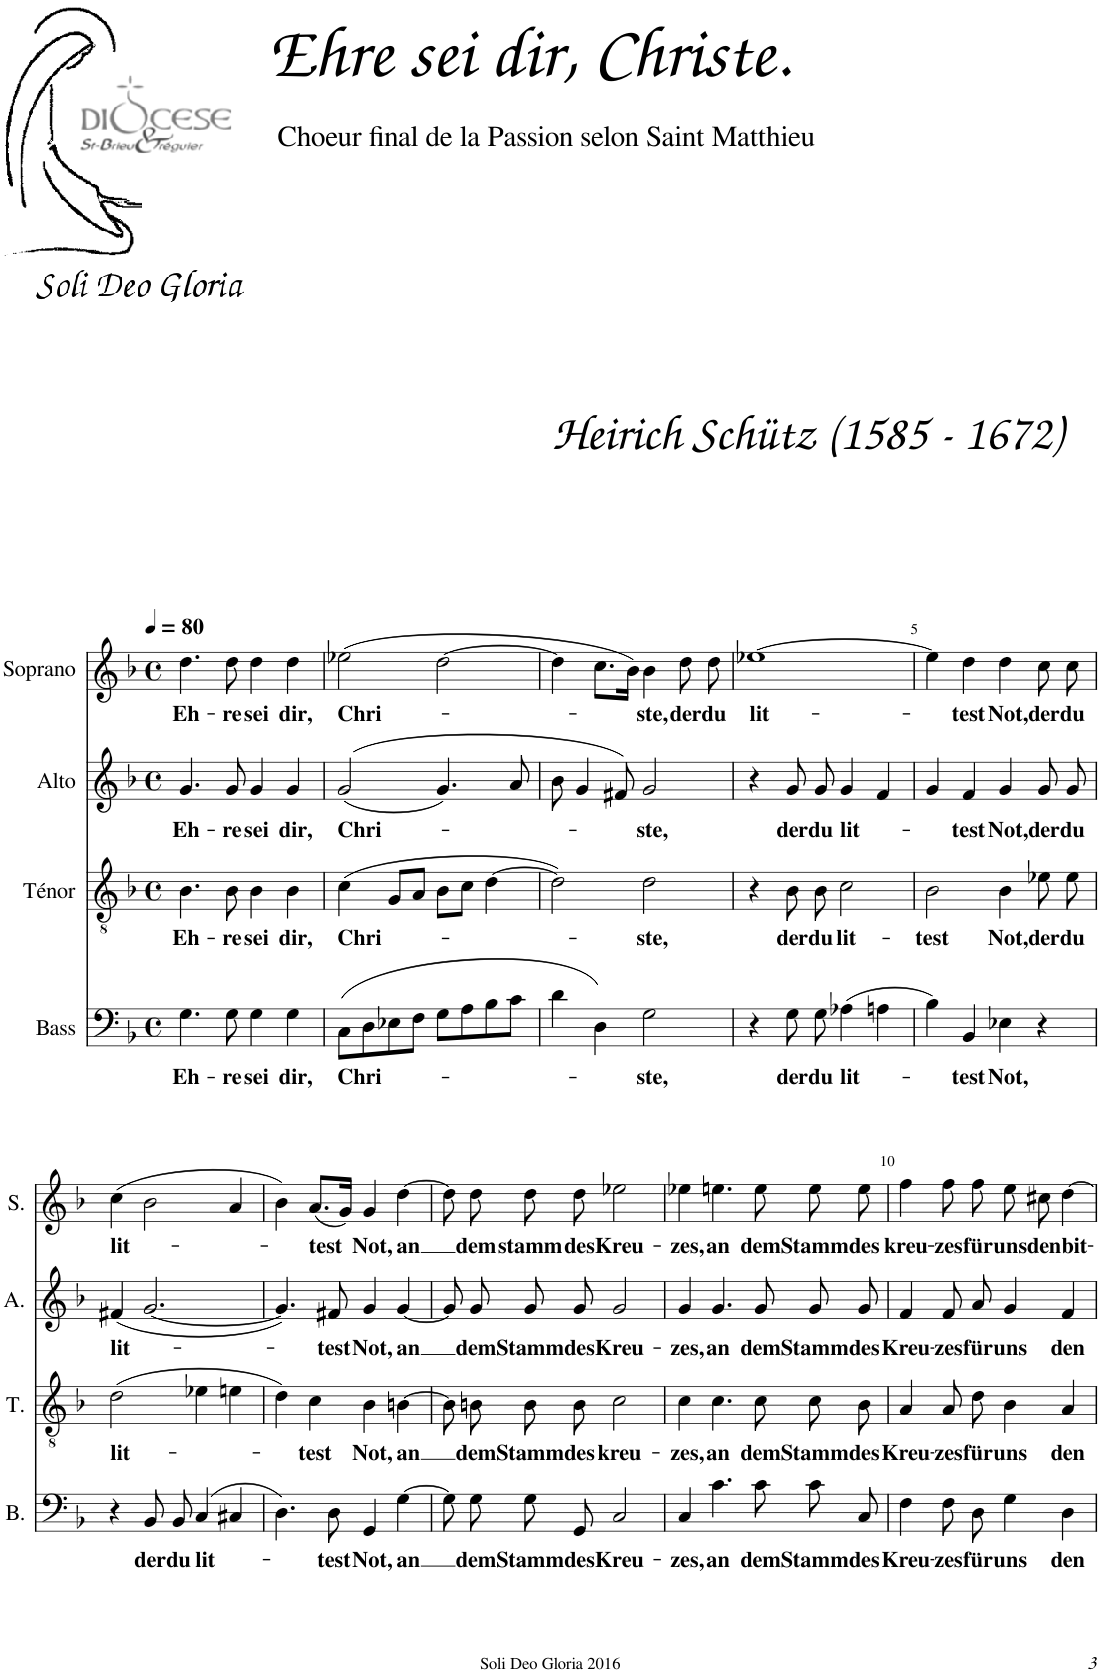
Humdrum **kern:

**kern	**text	**kern	**text	**kern	**text	**kern	**text
*part4	*part4	*part3	*part3	*part2	*part2	*part1	*part1
*staff4	*staff4	*staff3	*staff3	*staff2	*staff2	*staff1	*staff1
*I"Bass	*	*I"Ténor	*	*I"Alto	*	*I"Soprano	*
*I'B.	*	*I'T.	*	*I'A.	*	*I'S.	*
*clefF4	*	*clefGv2	*	*clefG2	*	*clefG2	*
*k[b-]	*	*k[b-]	*	*k[b-]	*	*k[b-]	*
*M4/4	*	*M4/4	*	*M4/4	*	*M4/4	*
*met(c)	*	*met(c)	*	*met(c)	*	*met(c)	*
*MM80	*	*MM80	*	*MM80	*	*MM80	*
=1	=1	=1	=1	=1	=1	=1	=1
!	!LO:LY:b	!	!LO:LY:b	!	!LO:LY:b	!	!LO:LY:b
4.G\	Eh-	4.B-\	Eh-	4.g/	Eh-	4.dd\	Eh-
!	!LO:LY:b	!	!LO:LY:b	!	!LO:LY:b	!	!LO:LY:b
8G\	-re	8B-\	-re	8g/	-re	8dd\	-re
!	!LO:LY:b	!	!LO:LY:b	!	!LO:LY:b	!	!LO:LY:b
4G\	sei	4B-\	sei	4g/	sei	4dd\	sei
!	!LO:LY:b	!	!LO:LY:b	!	!LO:LY:b	!	!LO:LY:b
4G\	dir,	4B-\	dir,	4g/	dir,	4dd\	dir,
=2	=2	=2	=2	=2	=2	=2	=2
!	!LO:LY:b	!	!LO:LY:b	!	!LO:LY:b	!	!LO:LY:b
(8C\L	Chri-	(4c\	Chri-	((2g/	Chri-	(2ee-X\	Chri-
8D\	.	.	.	.	.	.	.
8E-X\	.	8G/L	.	.	.	.	.
8F\J	.	8A/J	.	.	.	.	.
8G\L	.	8B-\L	.	4.g/)	.	[2dd\	.
8A\	.	8c\J	.	.	.	.	.
8B-\	.	[4d\	.	.	.	.	.
8c\J	.	.	.	8a/	.	.	.
=3	=3	=3	=3	=3	=3	=3	=3
4d\	.	2d\])	.	8b-\	.	4dd\]	.
.	.	.	.	4g/	.	.	.
4D\)	.	.	.	.	.	8.cc\L	.
.	.	.	.	8f#X/)	.	.	.
.	.	.	.	.	.	16b-\Jk)	.
!	!LO:LY:b	!	!LO:LY:b	!	!LO:LY:b	!	!LO:LY:b
2G\	-ste,	2d\	-ste,	2g/	-ste,	4b-\	-ste,
!	!	!	!	!	!	!	!LO:LY:b
.	.	.	.	.	.	8dd\	der
!	!	!	!	!	!	!	!LO:LY:b
.	.	.	.	.	.	8dd\	du
=4	=4	=4	=4	=4	=4	=4	=4
!	!	!	!	!	!	!	!LO:LY:b
4r	.	4r	.	4r	.	[1ee-X	lit-
!	!LO:LY:b	!	!LO:LY:b	!	!LO:LY:b	!	!
8G\	der	8B-\	der	8g/L	der	.	.
!	!LO:LY:b	!	!LO:LY:b	!	!LO:LY:b	!	!
8G\	du	8B-\	du	8g/J	du	.	.
!	!LO:LY:b	!	!LO:LY:b	!	!LO:LY:b	!	!
(4A-X\	lit-	2c\	lit-	4g/	lit-	.	.
4An\	.	.	.	4f/	.	.	.
=5	=5	=5	=5	=5	=5	=5	=5
!	!	!	!LO:LY:b	!	!	!	!
4B-\)	.	2B-\	-test	4g/	.	4ee-\]	.
!	!LO:LY:b	!	!	!	!LO:LY:b	!	!LO:LY:b
4BB-/	-test	.	.	4f/	-test	4dd\	-test
!	!LO:LY:b	!	!LO:LY:b	!	!LO:LY:b	!	!LO:LY:b
4E-X\	Not,	4B-\	Not,	4g/	Not,	4dd\	Not,
!	!	!	!LO:LY:b	!	!LO:LY:b	!	!LO:LY:b
4r	.	8e-X\	der	8g/L	der	8cc\	der
!	!	!	!LO:LY:b	!	!LO:LY:b	!	!LO:LY:b
.	.	8e-\	du	8g/J	du	8cc\	du
!!LO:LB:g=z
=6	=6	=6	=6	=6	=6	=6	=6
!	!	!	!LO:LY:b	!	!LO:LY:b	!	!LO:LY:b
4r	.	(2d\	lit-	(4f#X/	lit-	(4cc\	lit-
!	!LO:LY:b	!	!	!	!	!	!
8BB-/	der	.	.	[2.g/	.	2b-\	.
!	!LO:LY:b	!	!	!	!	!	!
8BB-/	du	.	.	.	.	.	.
!	!LO:LY:b	!	!	!	!	!	!
(4C/	lit-	4e-X\	.	.	.	.	.
4C#X/	.	4en\	.	.	.	4a/	.
=7	=7	=7	=7	=7	=7	=7	=7
4.D\)	.	4d\)	.	4.g/])	.	4b-\)	.
!	!	!	!LO:LY:b	!	!	!	!LO:LY:b
.	.	4c\	-test	.	.	(8.a/L	-test
!	!LO:LY:b	!	!	!	!LO:LY:b	!	!
8D\	-test	.	.	8f#X/	-test	.	.
.	.	.	.	.	.	16g/Jk)	.
!	!LO:LY:b	!	!LO:LY:b	!	!LO:LY:b	!	!LO:LY:b
4GG/	Not,	4B-\	Not,	4g/	Not,	4g/	Not,
!	!LO:LY:b	!	!LO:LY:b	!	!LO:LY:b	!	!LO:LY:b
[4G\	an	[4Bn\	an	[4g/	an	[4dd\	an
=8	=8	=8	=8	=8	=8	=8	=8
8G\]	.	8B\]	.	8g/L]	.	8dd\]	.
!	!LO:LY:b	!	!LO:LY:b	!	!LO:LY:b	!	!LO:LY:b
8G\	dem	8Bn\	dem	8g/J	dem	8dd\	dem
!	!LO:LY:b	!	!LO:LY:b	!	!LO:LY:b	!	!LO:LY:b
8G\	Stamm	8B\	Stamm	8g/L	Stamm	8dd\	stamm
!	!LO:LY:b	!	!LO:LY:b	!	!LO:LY:b	!	!LO:LY:b
8GG/	des	8B\	des	8g/J	des	8dd\	des
!	!LO:LY:b	!	!LO:LY:b	!	!LO:LY:b	!	!LO:LY:b
2C/	Kreu-	2c\	kreu-	2g/	Kreu-	2ee-X\	Kreu-
=9	=9	=9	=9	=9	=9	=9	=9
!	!LO:LY:b	!	!LO:LY:b	!	!LO:LY:b	!	!LO:LY:b
4C/	-zes,	4c\	-zes,	4g/	-zes,	4ee-X\	-zes,
!	!LO:LY:b	!	!LO:LY:b	!	!LO:LY:b	!	!LO:LY:b
4.c\	an	4.c\	an	4.g/	an	4.een\	an
!	!LO:LY:b	!	!LO:LY:b	!	!LO:LY:b	!	!LO:LY:b
8c\	dem	8c\	dem	8g/	dem	8ee\	dem
!	!LO:LY:b	!	!LO:LY:b	!	!LO:LY:b	!	!LO:LY:b
8c\	Stamm	8c\	Stamm	8g/L	Stamm	8ee\	Stamm
!	!LO:LY:b	!	!LO:LY:b	!	!LO:LY:b	!	!LO:LY:b
8C/	des	8B-\	des	8g/J	des	8ee\	des
=10	=10	=10	=10	=10	=10	=10	=10
!	!LO:LY:b	!	!LO:LY:b	!	!LO:LY:b	!	!LO:LY:b
4F\	Kreu-	4A/	Kreu-	4f/	Kreu-	4ff\	kreu-
!	!LO:LY:b	!	!LO:LY:b	!	!LO:LY:b	!	!LO:LY:b
8F\	-zes	8A/	-zes	8f/L	-zes	8ff\	-zes
!	!LO:LY:b	!	!LO:LY:b	!	!LO:LY:b	!	!LO:LY:b
8D\	für	8d\	für	8a/J	für	8ff\	für
!	!LO:LY:b	!	!LO:LY:b	!	!LO:LY:b	!	!LO:LY:b
4G\	uns	4B-\	uns	4g/	uns	8ee\	uns
!	!	!	!	!	!	!	!LO:LY:b
.	.	.	.	.	.	8cc#X\	den
!	!LO:LY:b	!	!LO:LY:b	!	!LO:LY:b	!	!LO:LY:b
4D\	den	4A/	den	4f/	den	[4dd\	bit-
=	=	=	=	=	=	=	=
*-	*-	*-	*-	*-	*-	*-	*-
